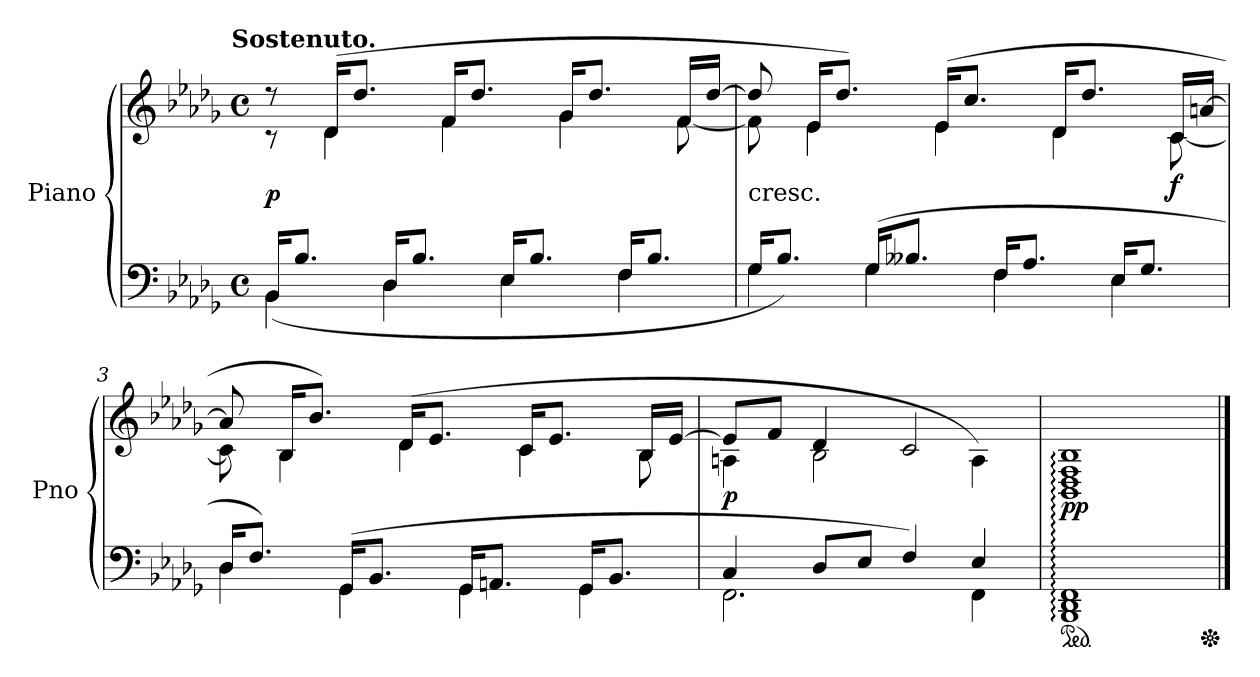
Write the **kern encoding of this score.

**kern	**kern	**dynam
*part1	*part1	*part1
*staff2	*staff1	*staff1/2
*I"Piano	*	*
*I'Pno	*	*
*clefF4	*clefG2	*
*k[b-e-a-d-g-]	*k[b-e-a-d-g-]	*
*b-:	*b-:	*
!!LO:TX:omd:t=Sostenuto.
*M4/4	*M4/4	*
*met(c)	*met(c)	*
*MM110	*MM110	*
=1	=1	=1
*^	*^	*
16BB-KL	(4BB-	8r	8r	p
8.B-J	.	.	.	.
.	.	(16d-KL	4d-	.
.	.	8.dd-J	.	.
16D-KL	4D-	.	.	.
8.B-J	.	.	.	.
.	.	16fKL	4f	.
.	.	8.dd-J	.	.
16E-KL	4E-	.	.	.
8.B-J	.	.	.	.
.	.	16g-KL	4g-	.
.	.	8.dd-J	.	.
16FKL	4F	.	.	.
8.B-J	.	.	.	.
.	.	16fLL	[8f	.
.	.	[16dd-JJ	.	.
=2	=2	=2	=2	=2
!	!	!LO:TX:c:t=cresc.	!	!
16G-KL	4G-	8dd-]	8f]	.
8.B-J)	.	.	.	.
.	.	16e-KL	4e-	.
.	.	8.dd-J)	.	.
(<16G-KL	4G-	.	.	.
8.B--XJ	.	.	.	.
.	.	(16e-KL	4e-	.
.	.	8.ccJ	.	.
16FKL	4F	.	.	.
8.A-J	.	.	.	.
.	.	16d-KL	4d-	.
.	.	8.dd-J	.	.
16E-KL	4E-	.	.	.
8.G-J	.	.	.	.
.	.	16cLL	[8c	f
.	.	[16anJJ	.	.
!!LO:LB:g=z	!!
=3	=3	=3	=3	=3
16D-KL	4D-	8an]	8c]	.
8.FJ)	.	.	.	.
.	.	16B-KL	4B-	.
.	.	8.b-J)	.	.
(<16GG-KL	4GG-	.	.	.
8.BB-J	.	.	.	.
.	.	(16d-KL	4d-	.
.	.	8.e-J	.	.
16GG-KL	4GG-	.	.	.
8.AAnJ	.	.	.	.
.	.	16cKL	4c	.
.	.	8.e-J	.	.
16GG-KL	4GG-	.	.	.
8.BB-J	.	.	.	.
.	.	16B-LL	8B-	.
.	.	[16e-JJ	.	.
=4	=4	=4	=4	=4
(4C	2.FF)	8e-L]	4An	p
.	.	8fJ	.	.
8D-L	.	4d-	2B-	.
8E-J	.	.	.	.
4F)	.	2c	.	.
4E-	4FF	.	4A)	.
*v	*v	*	*	*
*	*v	*v	*
=5	=5	=5
*ped	*	*
1BBB-::\ 1DD-::\ 1FF::\	1BB-::/ 1D-::/ 1F::/ 1B-::/	pp
*Xped	*	*
==	==	==
*-	*-	*-
